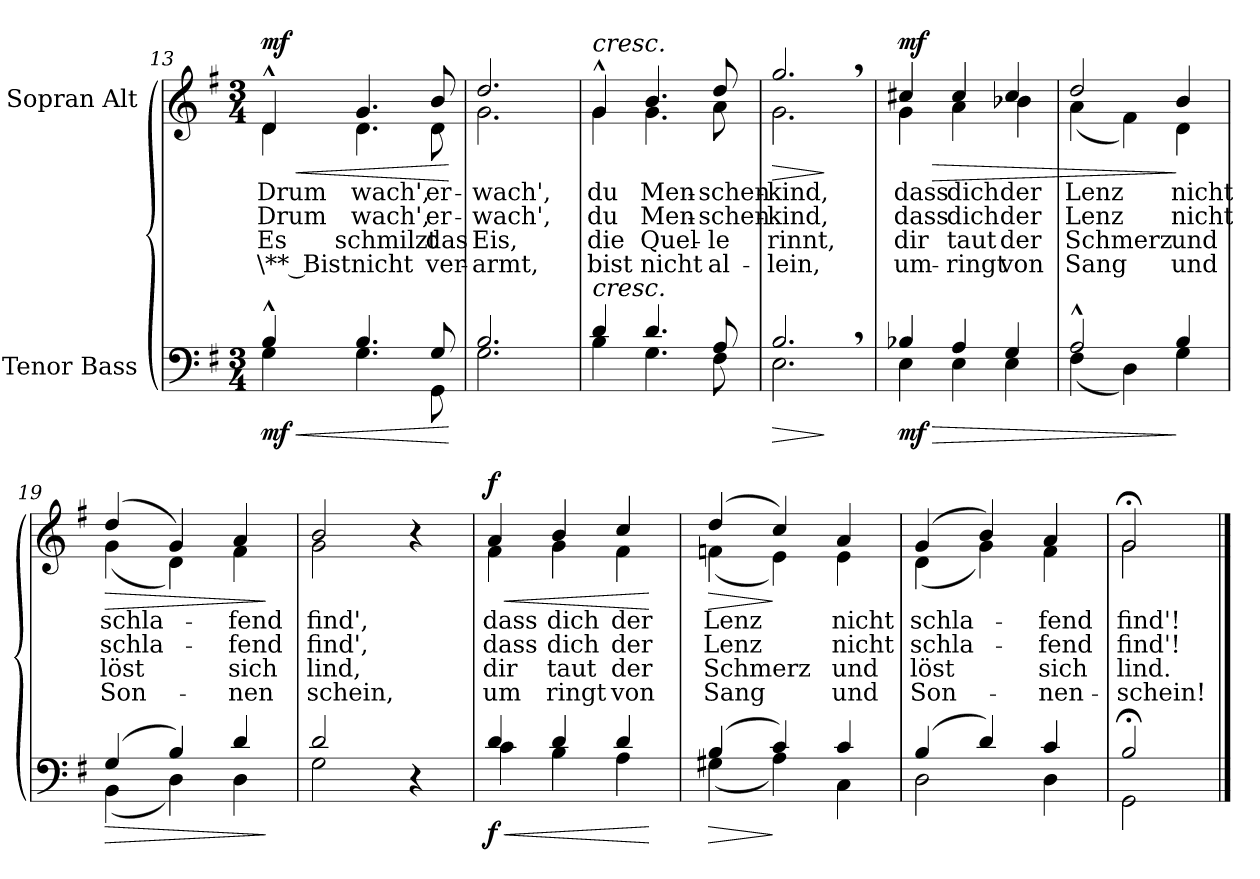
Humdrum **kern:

**kern	**dynam	**kern	**text	**text	**text	**text	**dynam
*part2	*part2	*part1	*part1	*part1	*part1	*part1	*part1
*staff2	*staff2	*staff1	*staff1	*staff1	*staff1	*staff1	*staff1
*I"Tenor Bass	*	*I"Sopran Alt	*	*	*	*	*
*clefF4	*	*clefG2	*	*	*	*	*
*k[f#]	*	*k[f#]	*	*	*	*	*
*M3/4	*	*M3/4	*	*	*	*	*
=13	=13	=13	=13	=13	=13	=13	=13
!LO:TX:a:t=**  Bei dieser Stelle wieder im anfänglichen Tempo	!	!	!	!	!	!	!
!	!LO:HP:b	!	!LO:LY:b	!LO:LY:b	!LO:LY:b	!LO:LY:b	!LO:HP:b
*^	*	*^	*	*	*	*	*
!	!	!LO:DY:n=1:b	!	!	!	!	!	!	!LO:DY:n=1:b
4B^^/	4G\	< mf	4d^^/	4d\	Drum	Drum	Es	\** Bist	< mf
!	!	!	!	!	!LO:LY:b	!LO:LY:b	!LO:LY:b	!LO:LY:b	!
4.B/	4.G\	.	4.g/	4.d\	wach',	wach',	schmilzt	nicht	.
!	!	!	!	!	!LO:LY:b	!LO:LY:b	!LO:LY:b	!LO:LY:b	!
8G/	8GG\	.	8b/	8d\	er-	er-	das	ver-	.
*v	*v	*	*	*	*	*	*	*	*
*	*	*v	*v	*	*	*	*	*
.	[	.	.	.	.	.	[
=14	=14	=14	=14	=14	=14	=14	=14
*^	*	*	*	*	*	*	*
!	!	!	!	!LO:LY:b	!LO:LY:b	!LO:LY:b	!LO:LY:b	!
*	*	*	*^	*	*	*	*	*
2.B/	2.G\	.	2.dd/	2.g\	-wach',	-wach',	Eis,	-armt,	.
!!LO:LB:g=z	!!
=15	=15	=15	=15	=15	=15	=15	=15	=15	=15
!	!	!	!LO:TX:a:i:t=cresc.	!	!	!	!	!	!
!LO:TX:a:i:t=cresc.	!	!	!	!	!	!	!	!	!
!	!	!	!	!	!LO:LY:b	!LO:LY:b	!LO:LY:b	!LO:LY:b	!
4d/	4B\	.	4g^^/	4g\	du	du	die	bist	.
!	!	!	!	!	!LO:LY:b	!LO:LY:b	!LO:LY:b	!LO:LY:b	!
4.d/	4.G\	.	4.b/	4.g\	Men-	Men-	Quel-	nicht	.
!	!	!	!	!	!LO:LY:b	!LO:LY:b	!LO:LY:b	!LO:LY:b	!
8A/	8F#\	.	8dd/	8a\	-schen-	-schen-	-le	al-	.
=16	=16	=16	=16	=16	=16	=16	=16	=16	=16
!	!	!LO:HP:b	!	!	!LO:LY:b	!LO:LY:b	!LO:LY:b	!LO:LY:b	!LO:HP:b
2.B,/	2.E\	>	2.gg,/	2.g\	-kind,	-kind,	rinnt,	-lein,	>
*v	*v	*	*	*	*	*	*	*	*
*	*	*v	*v	*	*	*	*	*
.	]	.	.	.	.	.	]
=17	=17	=17	=17	=17	=17	=17	=17
!	!LO:HP:b	!	!LO:LY:b	!LO:LY:b	!LO:LY:b	!LO:LY:b	!LO:HP:b
*^	*	*^	*	*	*	*	*
!	!	!LO:DY:n=1:b	!	!	!	!	!	!	!LO:DY:n=1:b
4B-X/	4E\	> mf	4cc#X/	4g\	dass	dass	dir	um-	> mf
!	!	!	!	!	!LO:LY:b	!LO:LY:b	!LO:LY:b	!LO:LY:b	!
4A/	4E\	.	4cc#/	4a\	dich	dich	taut	-ringt	.
!	!	!	!	!	!LO:LY:b	!LO:LY:b	!LO:LY:b	!LO:LY:b	!
4G/	4E\	.	4cc#/	4b-X\	der	der	der	von	.
=18	=18	=18	=18	=18	=18	=18	=18	=18	=18
!	!	!	!	!	!LO:LY:b	!LO:LY:b	!LO:LY:b	!LO:LY:b	!
2A^^/	(<4F#\	.	2dd/	(<4a\	Lenz	Lenz	Schmerz	Sang	.
.	4D\)	.	.	4f#\)	.	.	.	.	.
!	!	!	!	!	!LO:LY:b	!LO:LY:b	!LO:LY:b	!LO:LY:b	!
4B/	4G\	]	4b/	4d\	nicht	nicht	und	und	]
=19	=19	=19	=19	=19	=19	=19	=19	=19	=19
!	!	!LO:HP:b	!	!	!LO:LY:b	!LO:LY:b	!LO:LY:b	!LO:LY:b	!LO:HP:b
(>4G/	(<4BB\	>	(>4dd/	(<4g\	schla-	schla-	löst	Son-	>
4B/)	4D\)	.	4g/)	4d\)	.	.	.	.	.
!	!	!	!	!	!LO:LY:b	!LO:LY:b	!LO:LY:b	!LO:LY:b	!
4d/	4D\	.	4a/	4f#\	-fend	-fend	sich	-nen	.
*v	*v	*	*	*	*	*	*	*	*
*	*	*v	*v	*	*	*	*	*
.	]	.	.	.	.	.	]
!!LO:LB:g=z
=20	=20	=20	=20	=20	=20	=20	=20
*^	*	*	*	*	*	*	*
!	!	!	!	!LO:LY:b	!LO:LY:b	!LO:LY:b	!LO:LY:b	!
*	*	*	*^	*	*	*	*	*
2d/	2G\	.	2b/	2g\	find',	find',	lind,	schein,	.
4r	4ryy	.	4r	4ryy	.	.	.	.	.
=21	=21	=21	=21	=21	=21	=21	=21	=21	=21
!	!	!LO:HP:b	!	!	!LO:LY:b	!LO:LY:b	!LO:LY:b	!LO:LY:b	!LO:HP:b
!	!	!LO:DY:n=1:b	!	!	!	!	!	!	!LO:DY:n=1:b
4d/	4c\	< f	4a/	4f#\	dass	dass	dir	um	< f
!	!	!	!	!	!LO:LY:b	!LO:LY:b	!LO:LY:b	!LO:LY:b	!
4d/	4B\	.	4b/	4g\	dich	dich	taut	-ringt	.
!	!	!	!	!	!LO:LY:b	!LO:LY:b	!LO:LY:b	!LO:LY:b	!
4d/	4A\	.	4cc/	4f#\	der	der	der	von	.
*v	*v	*	*	*	*	*	*	*	*
*	*	*v	*v	*	*	*	*	*
.	[	.	.	.	.	.	[
=22	=22	=22	=22	=22	=22	=22	=22
!	!LO:HP:b	!	!LO:LY:b	!LO:LY:b	!LO:LY:b	!LO:LY:b	!LO:HP:b
*^	*	*^	*	*	*	*	*
(>4B/	(<4G#X\	>	(>4dd/	(<4fn\	Lenz	Lenz	Schmerz	Sang	>
4c/)	4A\)	]	4cc/)	4e\)	.	.	.	.	]
!	!	!	!	!	!LO:LY:b	!LO:LY:b	!LO:LY:b	!LO:LY:b	!
4c/	4C\	.	4a/	4e\	nicht	nicht	und	und	.
=23	=23	=23	=23	=23	=23	=23	=23	=23	=23
!	!	!	!	!	!LO:LY:b	!LO:LY:b	!LO:LY:b	!LO:LY:b	!
(>4B/	2D\	.	(>4g/	(<4d\	schla-	schla-	löst	Son-	.
4d/)	.	.	4b/)	4g\)	.	.	.	.	.
!	!	!	!	!	!LO:LY:b	!LO:LY:b	!LO:LY:b	!LO:LY:b	!
4c/	4D\	.	4a/	4f#\	-fend	-fend	sich	-nen-	.
=24	=24	=24	=24	=24	=24	=24	=24	=24	=24
!	!	!	!	!	!LO:LY:b	!LO:LY:b	!LO:LY:b	!LO:LY:b	!
2B;</	2GG\	.	2g;</	2g\	find'!	find'!	lind.	-schein!	.
*v	*v	*	*	*	*	*	*	*	*
*	*	*v	*v	*	*	*	*	*
==	==	==	==	==	==	==	==
*-	*-	*-	*-	*-	*-	*-	*-
